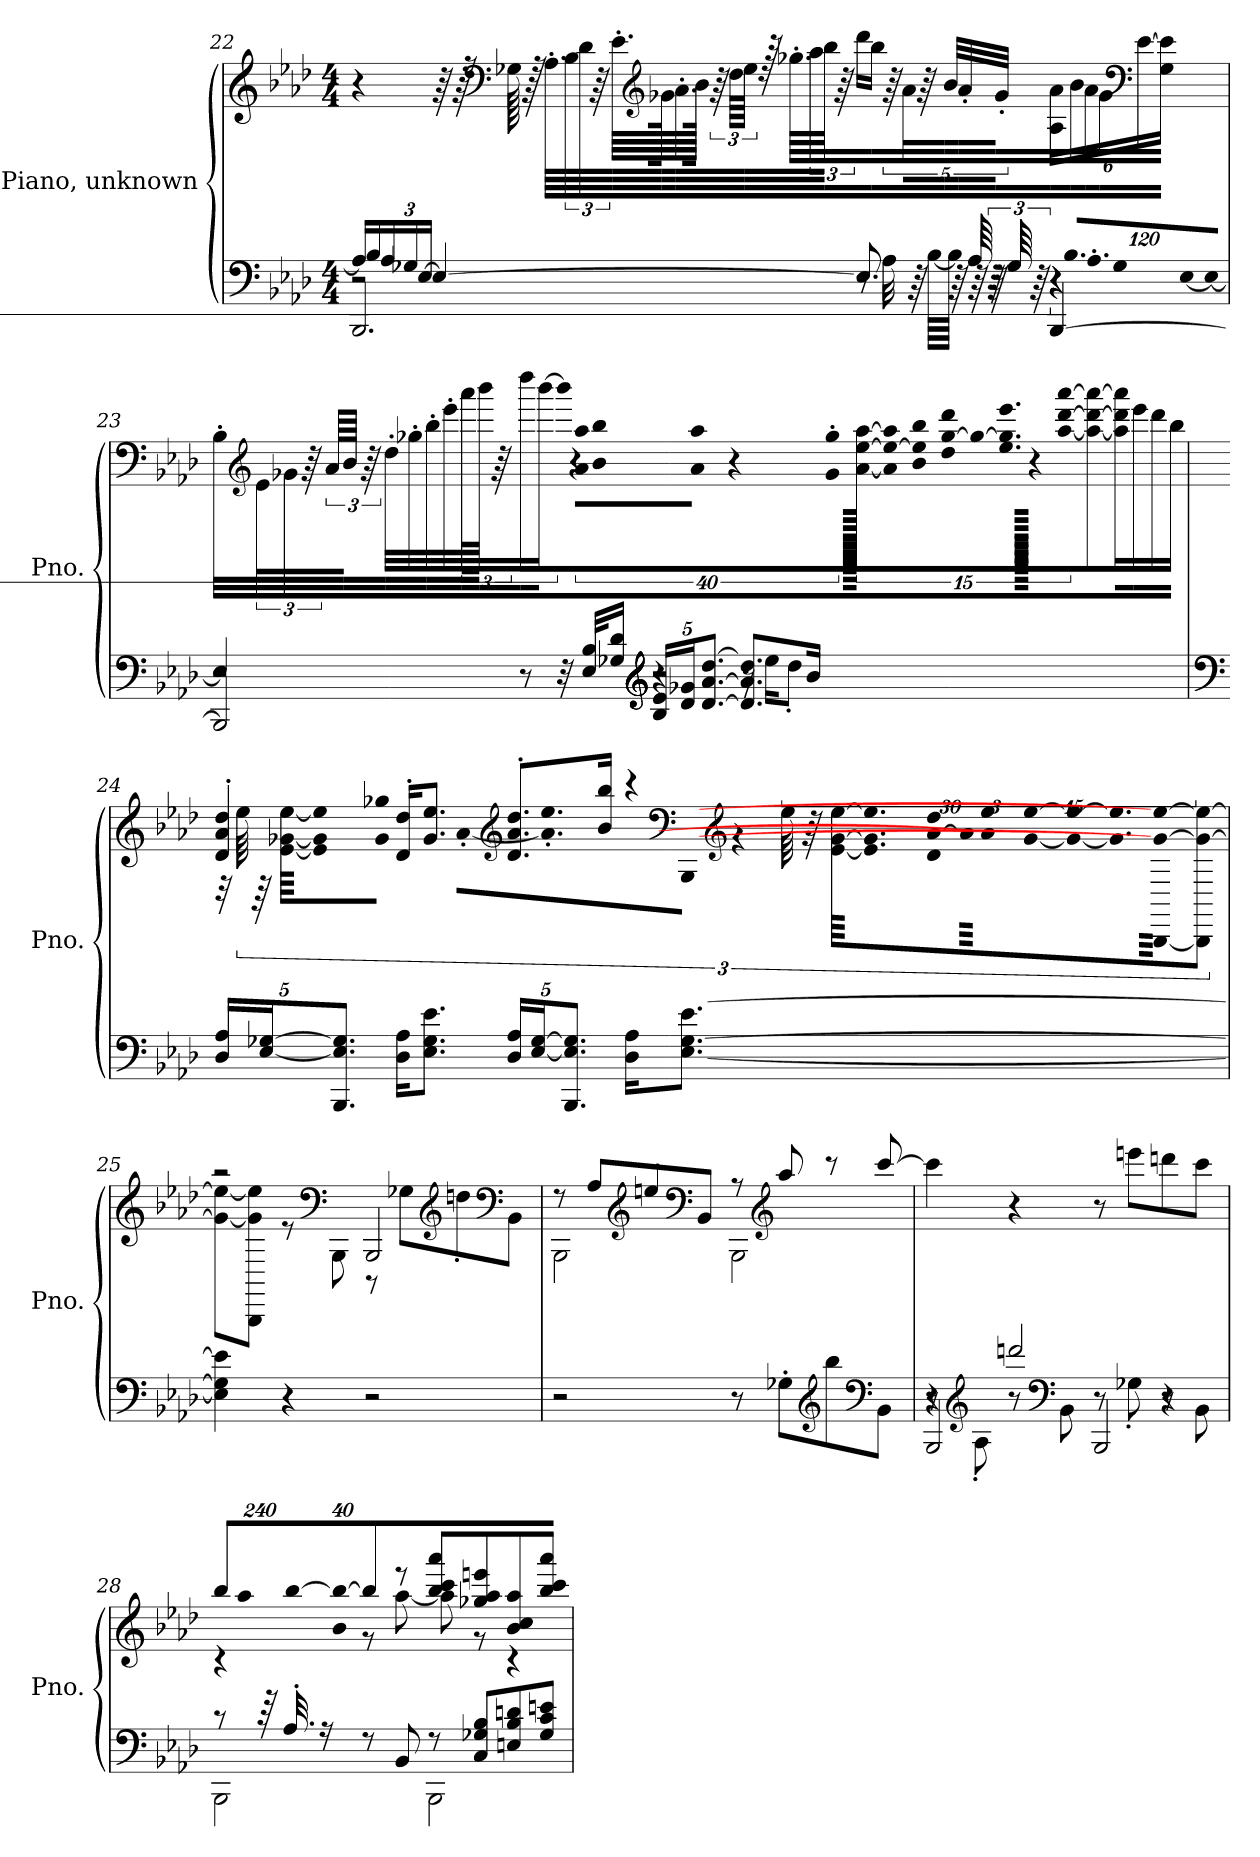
**kern	**kern
*part1	*part1
*staff2	*staff1
*I"Piano, unknown	*
*I'Pno.	*
!!LO:LB:g=z
*clefF4	*clefG2
*k[b-e-a-d-]	*k[b-e-a-d-]
*M4/4	*M4/4
=22	=22
*^	*
*	*^	*
16A-/LL]	2r	2.BBB-/	4r
16B-/	.	.	.
*Xbrackettup	*	*	*
24A-/	.	.	.
24G-X/	.	.	.
[24E-/JJ	.	.	.
4E-/_	.	.	64r
.	.	.	128r
*	*	*	*clefF4
.	.	.	128G-X\
.	.	.	128r
.	.	.	64.A-'\LLLL
.	.	.	96B-\
.	.	.	96d-\JJJJ
.	.	.	96r
.	.	.	64.e-'\LLLL
*	*	*	*clefG2
.	.	.	128g-X\K
.	.	.	64.a-'\
.	.	.	128b-\JJJJk
.	.	.	96r
.	.	.	96dd-\LLLL
.	.	.	96ee-\JJJJ
.	.	.	128r
.	.	.	64.gg-X'\LLLL
.	.	.	96aa-\
.	.	.	96bb-\JJJJ
.	.	.	96r
8.E-/]	8r	.	16ddd-\LL
.	.	.	16bb-\JJ
.	32A-\	.	80r
.	.	.	40a-/
.	64r	.	.
.	.	.	80r
.	[64B-\LLLL	.	.
.	.	.	40b-/LLL
64r	64B-\JJJJ]	.	.
.	.	.	40a-'/
64A-/	64r	.	.
*brackettup	*	*	*
96r	32r	.	.
.	.	.	40g-'/JJJ
96G-/	.	.	.
96r	.	.	.
!LO:N:vis=32	!	!	!
*	*	*	*Xbrackettup
640%23r	4r	[4BBB-/	24A-\ 24a-\LL
!LO:N:vis=32.	!	!	!
1920%103B-/LLL	.	.	.
.	.	.	24b-\
.	.	.	24a-\
!LO:N:vis=32.	!	!	!
1920%103A-'/	.	.	.
.	.	.	24g-\
!LO:N:vis=64	!	!	!
960%17G-/L	.	.	.
!LO:N:vis=64	!	!	!
[960%17E-/JJ	.	.	.
*	*	*	*clefF4
.	.	.	[24e-\
!LO:N:vis=16	!	!	!
1920%137E-/JJ_	.	.	.
.	.	.	24G-\ 24e-\]JJ
!!LO:PB:g=z
=23	=23	=23	=23
4E-/]	2r	2BBB-/]	32B-'\LLL
*	*	*	*clefG2
*	*	*	*brackettup
.	.	.	96e-\L
.	.	.	96g-X\JJJJ
.	.	.	96r
.	.	.	96a-/LLLL
.	.	.	96b-/JJJJ
.	.	.	96r
.	.	.	32dd-'\LLL
.	.	.	32gg-X'\
.	.	.	32bb-'\
.	.	.	32eee-'\
.	.	.	96aaa-\L
.	.	.	96bbb-\JJJJ
.	.	.	96r
8r	.	.	16dddd-\LL
.	.	.	[16bbb-\
!	!	!	!LO:N:vis=256
32r	.	.	1920%17bbb-\JJkkk]
!	!	!	!LO:N:vis=128
.	.	.	1920%17r
!	!	!	!LO:N:vis=32
.	.	.	640%23a-\ 640%23aa-\LLL
32E-/ 32B-/KLL	.	.	.
!	!	!	!LO:N:vis=64
.	.	.	960%17b-\ 960%17bb-\L
16G-X/ 16d-/JJ	.	.	.
!	!	!	!LO:N:vis=64
.	.	.	960%17a-\ 960%17aa-\JJJJ
!	!	!	!LO:N:vis=64
.	.	.	960%17r
.	.	.	1920ryy
!	!	!	!LO:N:vis=64
.	.	.	960%17g-\' 960%17gg-\'LLLL
*clefG2	*	*	*
*Xbrackettup	*	*	*
20B-/ 20e-/LL	4r	2r	[1920a-\ [1920ee-\ [1920aa-\
.	.	.	640%11a-\] 640%11ee-\_ 640%11aa-\]
!	!	!	!LO:N:vis=32
.	.	.	640%23b-\ 640%23ee-\] 640%23bb-\
20d-/ 20g-X/J	.	.	.
!	!	!	!LO:N:vis=64
.	.	.	960%17dd-\ [960%17gg-\ 960%17ddd-\L
!	!	!	!LO:N:vis=256
.	.	.	1920%17gg-\K_
!	!	!	!LO:N:vis=64.
.	.	.	640%17ee-\ 640%17gg-\] 640%17eee-\JJJJ
[10.d-/ [10.a-/ [10.dd-/J	.	.	.
.	.	.	1920ryy
!	!	!	!LO:N:vis=128
.	.	.	1920%17r
!	!	!	!LO:N:vis=256
.	.	.	[1920%17aa-\ [1920%17ddd-\ [1920%17aaa-\KKKKL
.	.	.	8aa-\_ 8ddd-\_ 8aaa-\_J
8.d-/] 8.a-/] 8.dd-/]L	16r	.	16aa-\] 16ddd-\] 16aaa-\]LL
.	16ee-\KL	.	16eee-\
.	8dd-'\J	.	16ddd-\
16b-/Jk	.	.	16bb-\JJ
*v	*v	*v	*
!!LO:LB:g=z
=24	=24
*clefF4	*
*	*^
20D-/ 20A-/LL	4d-/' 4a-/' 4dd-/'	32r
.	.	96ee-\
.	.	96r
[20E-/ [20G-X/J	.	.
.	.	[96e-\ [96g-X\ [96ee-\KKKL
.	.	8e-\] 8g-\] 8ee-\]
10.BBB-/ 10.E-/] 10.G-/]J	.	.
.	.	16g-\ 16gg-X\Jk
16D-\ 16A-\KL	16d-/' 16dd-/'KL	[32a-'\KLL
.	.	16.a-\]' 16.ee-\'J
8.E-\ 8.G-\ 8.e-\J	8.g-/ 8.ee-/J	.
*	*clefF4	*
.	.	8BBB-\J
*	*clefG2	*
20D-/ 20A-/LL	8.d-/' 8.a-/' 8.dd-/'L	32r
.	.	96ee-\
.	.	96r
[20E-/ [20G-/J	.	.
.	.	[96e-\ [96g-\ [96ee-\KKKL
.	.	8.e-\] 8.g-\] 8.ee-\]
10.BBB-/ 10.E-/] 10.G-/]J	.	.
.	16b-/ 16bb-/Jk	.
*	*	*Xbrackettup
!	!	!LO:N:vis=64
16D-\ 16A-\KL	4r	960%17d-\ [960%17a-\ 960%17dd-\LLL
!	!	!LO:N:vis=64
.	.	960%17a-\_
.	.	1920ryy
!	!	!LO:N:vis=64
.	.	960%17a-\] 960%17ee-\
!	!	!LO:N:vis=64
.	.	[960%17g-\ [960%17ee-\
[8.E-\ [8.G-\ [8.e-\J	.	.
!	!	!LO:N:vis=64
.	.	960%17g-\_ 960%17ee-\_
!	!	!LO:N:vis=64.
.	.	640%17g-\_ 640%17ee-\_
.	.	1920ryy
!	!	!LO:N:vis=256
.	.	[1920%17BBB-\ 1920%17g-\_ 1920%17ee-\_JJJK
.	.	8BBB-\] 8g-\_ 8ee-\_J
!!LO:LB:g=z	!!
=25	=25	=25
4E-\] 4G-\] 4e-\]	2r	8g-\_ 8ee-\_L
.	.	8BBB-\ 8g-\] 8ee-\]J
4r	.	8r
*	*clefF4	*
.	.	8BBB-\
2r	2BBB-/	8r
.	.	8G-X\L
*	*clefG2	*
.	.	8ddn'\
*	*clefF4	*
.	.	8BB-\J
=26	=26	=26
2r	8r	2BBB-\
.	8A-/L	.
*	*clefG2	*
.	8een'/	.
*	*clefF4	*
.	8BB-/J	.
8r	8r	2BBB-\
*	*clefG2	*
8G-X'\L	8aa-/	.
*clefG2	*	*
8bb-\	8r	.
*clefF4	*	*
8BB-\J	[8ccc/	.
*	*v	*v
!!LO:LB:g=z
=27	=27
*^	*
*	*^	*
4r	8r	2BBB-/	4ccc\]
*clefG2	*	*	*
.	8A-'\	.	.
2dddn/	8r	.	4r
*clefF4	*	*	*
.	8BB-\	.	.
.	8r	2BBB-/	8r
.	8G-X'\	.	8eeen\L
4r	8r	.	8dddn\
.	8BB-\	.	8ccc\J
*	*v	*v	*
=28	=28	=28
!	!	!LO:N:vis=16
*	*	*^
8r	2BBB-\	1920%137bb-/LL	4r
!	!	!LO:N:vis=16	!
.	.	1920%137aa-/	.
64r	.	.	.
32.A-'/	.	.	.
!	!	!LO:N:vis=16	!
.	.	[1920%137bb-/	.
16r	.	.	.
!	!	!LO:N:vis=32	!
.	.	640%23b-/ 640%23bb-/_JJk	.
8r	.	8bb-/]	8r
8BB-/	.	8r	[8aa-\
8r	2BBB-\	8bb-/ 8ccc/ 8aaa-/L	8aa-\]
8C/ 8G-X/ 8B-/L	.	8gg-X/ 8aa-/ 8eeen/	8r
8En/ 8B-/ 8dn/	.	8b-/ 8cc/ 8aa-/	4r
8G-/ 8c/ 8en/J	.	8bb-/ 8ccc/ 8aaa-/J	.
*v	*v	*	*
*	*v	*v
=	=
*-	*-
